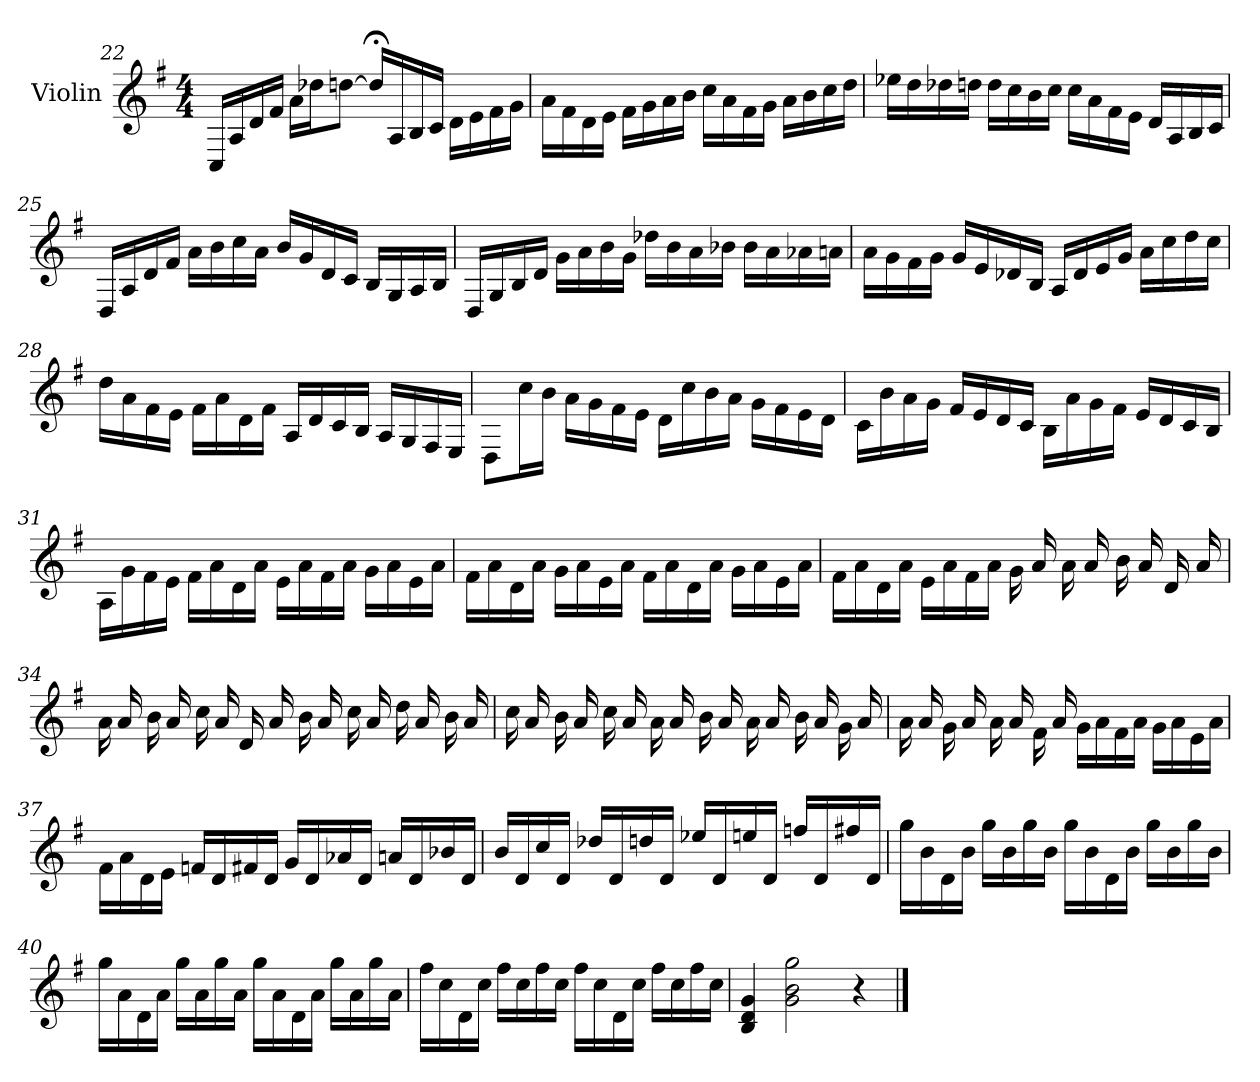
**kern
*part1
*staff1
*I"Violin
*I'Vln.
*clefG2
*k[f#]
*M4/4
=22
16C/LL
16A/
16d/
16f#/JJ
16a\LL
16dd-X\J
[8ddn\J
16dd;</LL]
16A/
16B/
16c/JJ
16d\LL
16e\
16f#\
16g\JJ
=23
16a\LL
16f#\
16d\
16e\JJ
16f#\LL
16g\
16a\
16b\JJ
16cc\LL
16a\
16f#\
16g\JJ
16a\LL
16b\
16cc\
16dd\JJ
=24
16ee-X\LL
16dd\
16dd-X\
16ddn\JJ
16dd\LL
16cc\
16b\
16cc\JJ
16cc\LL
16a\
16f#\
16e\JJ
16d/LL
16A/
16B/
16c/JJ
=25
16D/LL
16A/
16d/
16f#/JJ
16a\LL
16b\
16cc\
16a\JJ
16b/LL
16g/
16d/
16c/JJ
16B/LL
16G/
16A/
16B/JJ
=26
16D/LL
16G/
16B/
16d/JJ
16g\LL
16a\
16b\
16g\JJ
16dd-X\LL
16b\
16a\
16b-X\JJ
16b-\LL
16a\
16a-X\
16an\JJ
=27
16a\LL
16g\
16f#\
16g\JJ
16g/LL
16e/
16d-X/
16B/JJ
16A/LL
16d-/
16e/
16g/JJ
16a\LL
16cc\
16dd\
16cc\JJ
=28
16dd\LL
16a\
16f#\
16e\JJ
16f#\LL
16a\
16d\
16f#\JJ
16A/LL
16d/
16c/
16B/JJ
16A/LL
16G/
16F#/
16E/JJ
=29
8D\L
16cc\L
16b\JJ
16a\LL
16g\
16f#\
16e\JJ
16d\LL
16cc\
16b\
16a\JJ
16g\LL
16f#\
16e\
16d\JJ
=30
16c\LL
16b\
16a\
16g\JJ
16f#/LL
16e/
16d/
16c/JJ
16B\LL
16a\
16g\
16f#\JJ
16e/LL
16d/
16c/
16B/JJ
=31
16A\LL
16g\
16f#\
16e\JJ
16f#\LL
16a\
16d\
16a\JJ
16e\LL
16a\
16f#\
16a\JJ
16g\LL
16a\
16e\
16a\JJ
=32
16f#\LL
16a\
16d\
16a\JJ
16g\LL
16a\
16e\
16a\JJ
16f#\LL
16a\
16d\
16a\JJ
16g\LL
16a\
16e\
16a\JJ
=33
16f#\LL
16a\
16d\
16a\JJ
16e\LL
16a\
16f#\
16a\JJ
16g\
16a/
16a\
16a/
16b\
16a/
16d/
16a/
=34
16a\
16a/
16b\
16a/
16cc\
16a/
16d/
16a/
16b\
16a/
16cc\
16a/
16dd\
16a/
16b\
16a/
=35
16cc\
16a/
16b\
16a/
16cc\
16a/
16a\
16a/
16b\
16a/
16a\
16a/
16b\
16a/
16g\
16a/
=36
16a\
16a/
16g\
16a/
16a\
16a/
16f#\
16a/
16g\LL
16a\
16f#\
16a\JJ
16g\LL
16a\
16e\
16a\JJ
=37
16f#\LL
16a\
16d\
16e\JJ
16fn/LL
16d/
16f#X/
16d/JJ
16g/LL
16d/
16a-X/
16d/JJ
16an/LL
16d/
16b-X/
16d/JJ
=38
16b/LL
16d/
16cc/
16d/JJ
16dd-X/LL
16d/
16ddn/
16d/JJ
16ee-X/LL
16d/
16een/
16d/JJ
16ffn/LL
16d/
16ff#X/
16d/JJ
=39
16gg\LL
16b\
16d\
16b\JJ
16gg\LL
16b\
16gg\
16b\JJ
16gg\LL
16b\
16d\
16b\JJ
16gg\LL
16b\
16gg\
16b\JJ
=40
16gg\LL
16a\
16d\
16a\JJ
16gg\LL
16a\
16gg\
16a\JJ
16gg\LL
16a\
16d\
16a\JJ
16gg\LL
16a\
16gg\
16a\JJ
=41
16ff#\LL
16cc\
16d\
16cc\JJ
16ff#\LL
16cc\
16ff#\
16cc\JJ
16ff#\LL
16cc\
16d\
16cc\JJ
16ff#\LL
16cc\
16ff#\
16cc\JJ
=42
4B/ 4d/ 4g/
2g\ 2b\ 2gg\
4r
==
*-
